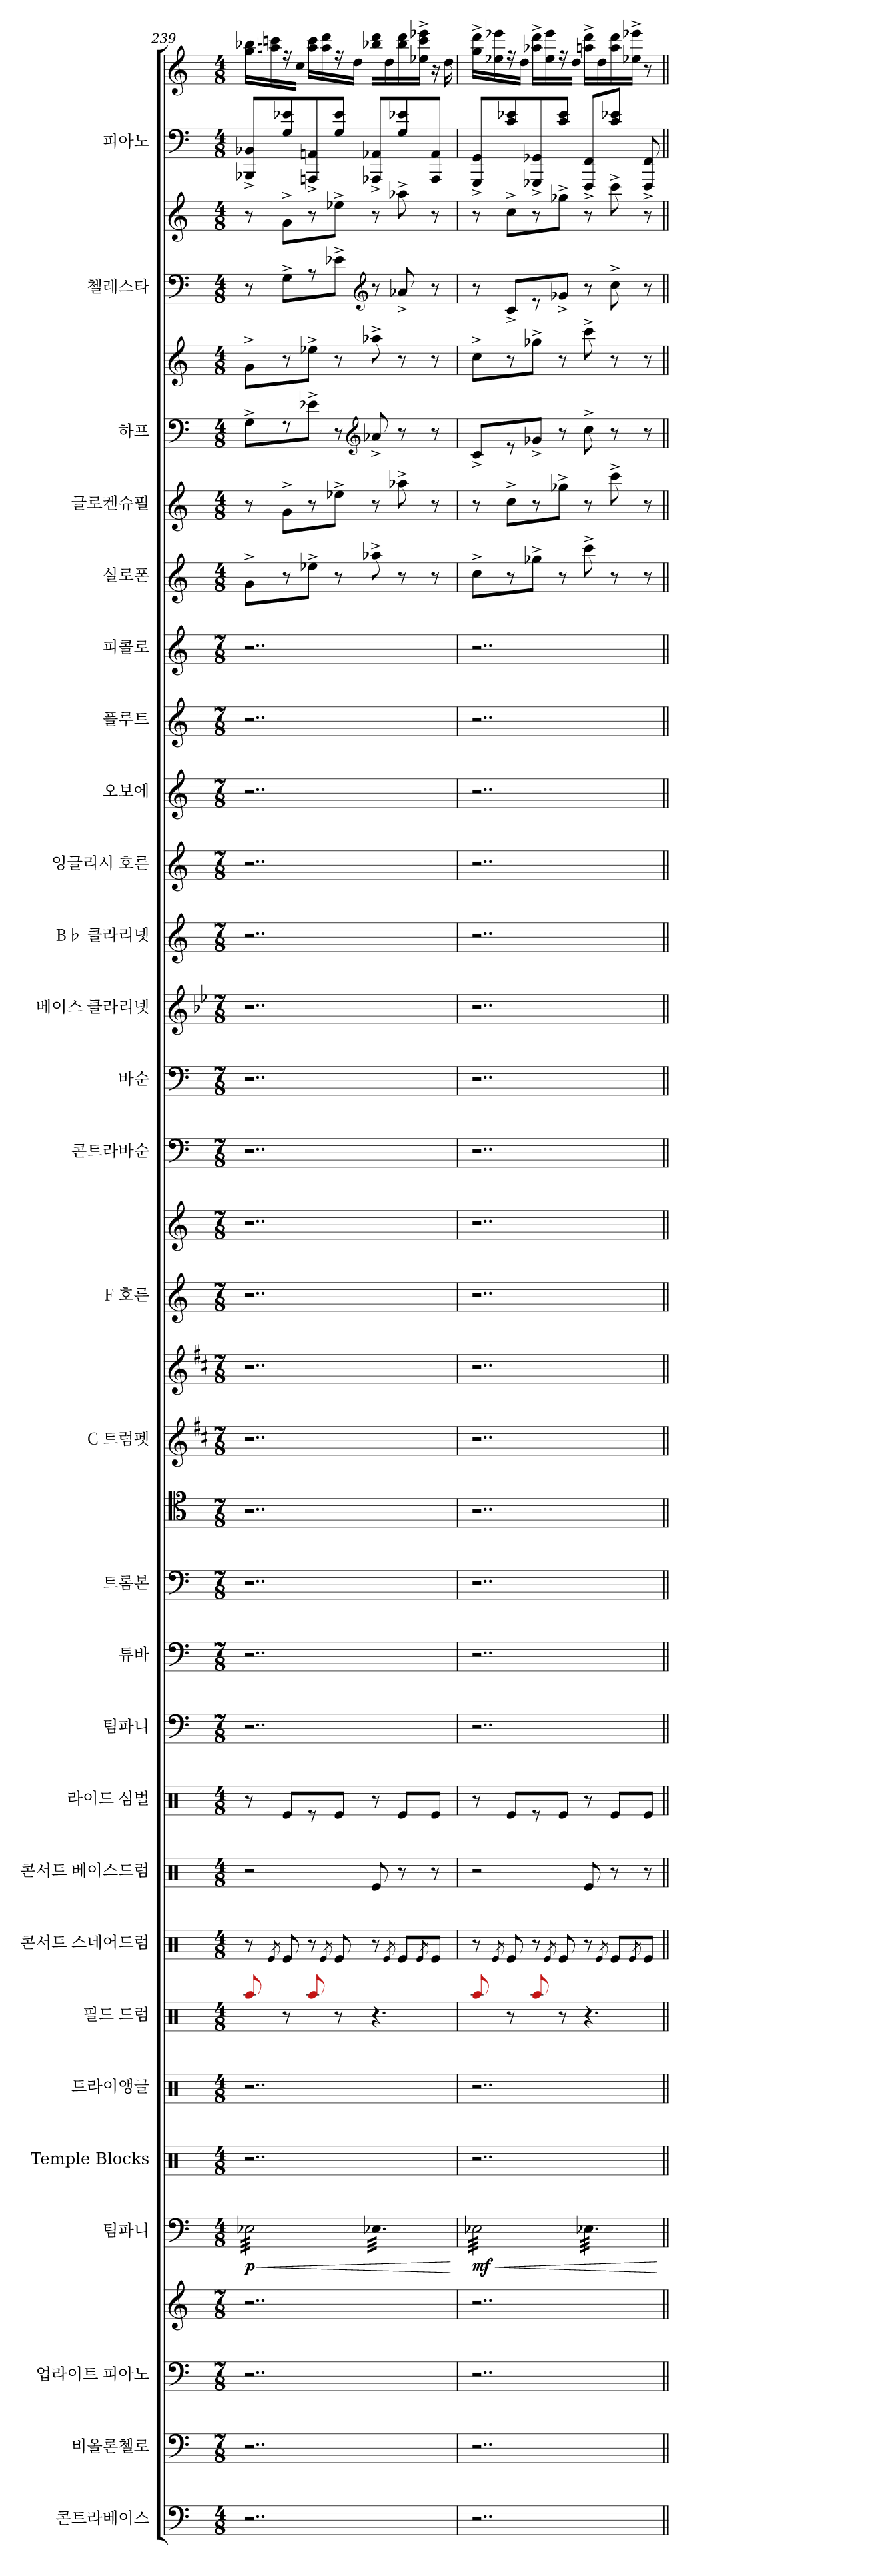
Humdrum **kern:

**kern	**kern	**kern	**kern	**kern	**dynam	**kern	**kern	**kern	**kern	**kern	**kern	**kern	**kern	**kern	**kern	**kern	**kern	**kern	**kern	**kern	**kern	**kern	**kern	**kern	**kern	**kern	**kern	**kern	**kern	**kern	**kern	**kern	**kern	**kern	**kern
*part28	*part27	*part26	*part26	*part25	*part25	*part24	*part23	*part22	*part21	*part20	*part19	*part18	*part17	*part16	*part16	*part15	*part15	*part14	*part14	*part13	*part12	*part11	*part10	*part9	*part8	*part7	*part6	*part5	*part4	*part3	*part3	*part2	*part2	*part1	*part1
*staff35	*staff34	*staff33	*staff32	*staff31	*staff31	*staff30	*staff29	*staff28	*staff27	*staff26	*staff25	*staff24	*staff23	*staff22	*staff21	*staff20	*staff19	*staff18	*staff17	*staff16	*staff15	*staff14	*staff13	*staff12	*staff11	*staff10	*staff9	*staff8	*staff7	*staff6	*staff5	*staff4	*staff3	*staff2	*staff1
*I"콘트라베이스	*I"비올론첼로	*I"업라이트 피아노	*	*I"팀파니	*	*I"Temple Blocks	*I"트라이앵글	*I"필드 드럼	*I"콘서트 스네어드럼	*I"콘서트 베이스드럼	*I"라이드 심벌	*I"팀파니	*I"튜바	*I"트롬본	*	*I"C 트럼펫	*	*I"F 호른	*	*I"콘트라바순	*I"바순	*I"베이스 클라리넷	*I"B♭ 클라리넷	*I"잉글리시 호른	*I"오보에	*I"플루트	*I"피콜로	*I"실로폰	*I"글로켄슈필	*I"하프	*	*I"첼레스타	*	*I"피아노	*
*	*	*	*	*	*	*I'Tmp. Bl.	*	*	*	*	*	*	*	*	*	*	*	*	*	*	*	*	*	*	*	*	*	*	*	*	*	*	*	*	*
*clefF4	*clefF4	*clefF4	*clefG2	*clefF4	*	*clefX	*clefX	*clefX	*clefX	*clefX	*clefX	*clefF4	*clefF4	*clefF4	*clefC4	*clefG2	*clefG2	*clefG2	*clefG2	*clefF4	*clefF4	*clefG2	*clefG2	*clefG2	*clefG2	*clefG2	*clefG2	*clefG2	*clefG2	*clefF4	*clefG2	*clefF4	*clefG2	*clefF4	*clefG2
*ITrd7c12	*	*	*	*	*	*	*	*	*	*	*	*	*	*	*	*ITrd1c2	*ITrd1c2	*ITrd4c7	*ITrd4c7	*ITrd7c12	*	*ITrd8c14	*ITrd1c2	*ITrd4c7	*	*	*ITrd-7c-12	*ITrd-7c-12	*ITrd-14c-24	*	*	*ITrd-7c-12	*ITrd-7c-12	*	*
*k[]	*k[]	*k[]	*k[]	*k[]	*	*k[]	*k[]	*k[]	*k[]	*k[]	*k[]	*k[]	*k[]	*k[]	*k[]	*k[]	*k[]	*k[b-]	*k[b-]	*k[]	*k[]	*k[b-e-]	*k[b-e-]	*k[b-]	*k[]	*k[]	*k[]	*k[]	*k[]	*k[]	*k[]	*k[]	*k[]	*k[]	*k[]
*M4/8+3/8	*M7/8	*M7/8	*M7/8	*M4/8+3/8	*	*M4/8+3/8	*M4/8+3/8	*M4/8+3/8	*M4/8+3/8	*M4/8+3/8	*M4/8+3/8	*M7/8	*M7/8	*M7/8	*M7/8	*M7/8	*M7/8	*M7/8	*M7/8	*M7/8	*M7/8	*M7/8	*M7/8	*M7/8	*M7/8	*M7/8	*M7/8	*M4/8+3/8	*M4/8+3/8	*M4/8+3/8	*M4/8+3/8	*M4/8+3/8	*M4/8+3/8	*M4/8+3/8	*M4/8+3/8
=239	=239	=239	=239	=239	=239	=239	=239	=239	=239	=239	=239	=239	=239	=239	=239	=239	=239	=239	=239	=239	=239	=239	=239	=239	=239	=239	=239	=239	=239	=239	=239	=239	=239	=239	=239
!	!	!	!	!	!LO:HP:b	!	!	!	!	!	!	!	!	!	!	!	!	!	!	!	!	!	!	!	!	!	!	!	!	!	!	!	!	!	!
!	!	!	!	!	!LO:DY:n=1:b	!	!	!	!	!	!	!	!	!	!	!	!	!	!	!	!	!	!	!	!	!	!	!	!	!	!	!	!	!	!
*	*	*	*	*tremolo	*	*	*	*	*	*	*	*	*	*	*	*	*	*	*	*	*	*	*	*	*	*	*	*	*	*	*	*	*	*	*
2..r	2..r	2..r	2..r	32E-X\LLL	< p	2..r	2..r	8aa/	8r	2r	8r	2..r	2..r	2..r	2..r	2..r	2..r	2..r	2..r	2..r	2..r	2..r	2..r	2..r	2..r	2..r	2..r	8gg^\L	8r	8G^\L	8g^\L	8r	8r	8BBB-X/^ 8BB-X/^L	16gg\ 16bb-X\LL
.	.	.	.	32E-X\	.	.	.	.	.	.	.	.	.	.	.	.	.	.	.	.	.	.	.	.	.	.	.	.	.	.	.	.	.	.	.
.	.	.	.	32E-X\	.	.	.	.	.	.	.	.	.	.	.	.	.	.	.	.	.	.	.	.	.	.	.	.	.	.	.	.	.	.	16aan\ 16cccn\
.	.	.	.	32E-X\	.	.	.	.	.	.	.	.	.	.	.	.	.	.	.	.	.	.	.	.	.	.	.	.	.	.	.	.	.	.	.
.	.	.	.	.	.	.	.	.	8qRe/	.	.	.	.	.	.	.	.	.	.	.	.	.	.	.	.	.	.	.	.	.	.	.	.	.	.
.	.	.	.	32E-X\	.	.	.	8r	8Re/	.	8Re/L	.	.	.	.	.	.	.	.	.	.	.	.	.	.	.	.	8r	8ggg^\L	8rF	8r	8g^\L	8gg^\L	8G/ 8e-X/	16r
.	.	.	.	32E-X\	.	.	.	.	.	.	.	.	.	.	.	.	.	.	.	.	.	.	.	.	.	.	.	.	.	.	.	.	.	.	.
.	.	.	.	32E-X\	.	.	.	.	.	.	.	.	.	.	.	.	.	.	.	.	.	.	.	.	.	.	.	.	.	.	.	.	.	.	16cc\JJ
.	.	.	.	32E-X\	.	.	.	.	.	.	.	.	.	.	.	.	.	.	.	.	.	.	.	.	.	.	.	.	.	.	.	.	.	.	.
.	.	.	.	32E-X\	.	.	.	8aa/	8r	.	8r	.	.	.	.	.	.	.	.	.	.	.	.	.	.	.	.	8eee-X^\J	8r	8e-X^\J	8ee-X^\J	8r	8r	8AAAn/^ 8AAn/^	16aa\ 16ccc\LL
.	.	.	.	32E-X\	.	.	.	.	.	.	.	.	.	.	.	.	.	.	.	.	.	.	.	.	.	.	.	.	.	.	.	.	.	.	.
.	.	.	.	32E-X\	.	.	.	.	.	.	.	.	.	.	.	.	.	.	.	.	.	.	.	.	.	.	.	.	.	.	.	.	.	.	16aa\ 16ddd\
.	.	.	.	32E-X\	.	.	.	.	.	.	.	.	.	.	.	.	.	.	.	.	.	.	.	.	.	.	.	.	.	.	.	.	.	.	.
.	.	.	.	.	.	.	.	.	8qRe/	.	.	.	.	.	.	.	.	.	.	.	.	.	.	.	.	.	.	.	.	.	.	.	.	.	.
.	.	.	.	32E-X\	.	.	.	8r	8Re/	.	8Re/J	.	.	.	.	.	.	.	.	.	.	.	.	.	.	.	.	8r	8eeee-X^\J	8r	8r	8ee-X^\J	8eee-X^\J	8G/ 8e-/J	16r
.	.	.	.	32E-X\	.	.	.	.	.	.	.	.	.	.	.	.	.	.	.	.	.	.	.	.	.	.	.	.	.	.	.	.	.	.	.
.	.	.	.	32E-X\	.	.	.	.	.	.	.	.	.	.	.	.	.	.	.	.	.	.	.	.	.	.	.	.	.	.	.	.	.	.	16dd\JJ
.	.	.	.	32E-X\JJJ	.	.	.	.	.	.	.	.	.	.	.	.	.	.	.	.	.	.	.	.	.	.	.	.	.	.	.	.	.	.	.
*	*	*	*	*	*	*	*	*	*	*	*	*	*	*	*	*	*	*	*	*	*	*	*	*	*	*	*	*	*	*clefG2	*	*clefG2	*	*	*
.	.	.	.	32E-X\LLL	.	.	.	4.r	8r	8Re/	8r	.	.	.	.	.	.	.	.	.	.	.	.	.	.	.	.	8aaa-X^\	8r	8a-X^/	8aa-X^\	8r	8r	8AAA-X/^ 8AA-X/^L	16bb-X\ 16ddd\LL
.	.	.	.	32E-X\	.	.	.	.	.	.	.	.	.	.	.	.	.	.	.	.	.	.	.	.	.	.	.	.	.	.	.	.	.	.	.
.	.	.	.	32E-X\	.	.	.	.	.	.	.	.	.	.	.	.	.	.	.	.	.	.	.	.	.	.	.	.	.	.	.	.	.	.	16dd\
.	.	.	.	32E-X\	.	.	.	.	.	.	.	.	.	.	.	.	.	.	.	.	.	.	.	.	.	.	.	.	.	.	.	.	.	.	.
.	.	.	.	.	.	.	.	.	8qRe/	.	.	.	.	.	.	.	.	.	.	.	.	.	.	.	.	.	.	.	.	.	.	.	.	.	.
.	.	.	.	32E-X\	.	.	.	.	8Re/L	8r	8Re/L	.	.	.	.	.	.	.	.	.	.	.	.	.	.	.	.	8r	8aaaa-X^\	8r	8r	8aa-X^/	8aaa-X^\	8G/ 8e-X/	16bb-\ 16ddd\
.	.	.	.	32E-X\	.	.	.	.	.	.	.	.	.	.	.	.	.	.	.	.	.	.	.	.	.	.	.	.	.	.	.	.	.	.	.
.	.	.	.	32E-X\	.	.	.	.	.	.	.	.	.	.	.	.	.	.	.	.	.	.	.	.	.	.	.	.	.	.	.	.	.	.	16ee-X\^ 16ccc\^ 16eee-X\^JJ
.	.	.	.	32E-X\	.	.	.	.	.	.	.	.	.	.	.	.	.	.	.	.	.	.	.	.	.	.	.	.	.	.	.	.	.	.	.
.	.	.	.	.	.	.	.	.	8qRe/	.	.	.	.	.	.	.	.	.	.	.	.	.	.	.	.	.	.	.	.	.	.	.	.	.	.
.	.	.	.	32E-X\	.	.	.	.	8Re/J	8r	8Re/J	.	.	.	.	.	.	.	.	.	.	.	.	.	.	.	.	8r	8r	8r	8r	8r	8r	8AAA-/ 8AA-/J	16r
.	.	.	.	32E-X\	.	.	.	.	.	.	.	.	.	.	.	.	.	.	.	.	.	.	.	.	.	.	.	.	.	.	.	.	.	.	.
.	.	.	.	32E-X\	.	.	.	.	.	.	.	.	.	.	.	.	.	.	.	.	.	.	.	.	.	.	.	.	.	.	.	.	.	.	16dd\
.	.	.	.	32E-X\JJJ	.	.	.	.	.	.	.	.	.	.	.	.	.	.	.	.	.	.	.	.	.	.	.	.	.	.	.	.	.	.	.
.	.	.	.	.	[	.	.	.	.	.	.	.	.	.	.	.	.	.	.	.	.	.	.	.	.	.	.	.	.	.	.	.	.	.	.
=240	=240	=240	=240	=240	=240	=240	=240	=240	=240	=240	=240	=240	=240	=240	=240	=240	=240	=240	=240	=240	=240	=240	=240	=240	=240	=240	=240	=240	=240	=240	=240	=240	=240	=240	=240
!	!	!	!	!	!LO:HP:b	!	!	!	!	!	!	!	!	!	!	!	!	!	!	!	!	!	!	!	!	!	!	!	!	!	!	!	!	!	!
!	!	!	!	!	!LO:DY:n=1:b	!	!	!	!	!	!	!	!	!	!	!	!	!	!	!	!	!	!	!	!	!	!	!	!	!	!	!	!	!	!
2..r	2..r	2..r	2..r	32E-X\LLL	< mf	2..r	2..r	8aa/	8r	2r	8r	2..r	2..r	2..r	2..r	2..r	2..r	2..r	2..r	2..r	2..r	2..r	2..r	2..r	2..r	2..r	2..r	8ccc^\L	8r	8c^/L	8cc^\L	8r	8r	8GGG/^ 8GG/^L	16gg\^ 16ddd\^LL
.	.	.	.	32E-X\	.	.	.	.	.	.	.	.	.	.	.	.	.	.	.	.	.	.	.	.	.	.	.	.	.	.	.	.	.	.	.
.	.	.	.	32E-X\	.	.	.	.	.	.	.	.	.	.	.	.	.	.	.	.	.	.	.	.	.	.	.	.	.	.	.	.	.	.	16ee-X\ 16eee-X\
.	.	.	.	32E-X\	.	.	.	.	.	.	.	.	.	.	.	.	.	.	.	.	.	.	.	.	.	.	.	.	.	.	.	.	.	.	.
.	.	.	.	.	.	.	.	.	8qRe/	.	.	.	.	.	.	.	.	.	.	.	.	.	.	.	.	.	.	.	.	.	.	.	.	.	.
.	.	.	.	32E-X\	.	.	.	8r	8Re/	.	8Re/L	.	.	.	.	.	.	.	.	.	.	.	.	.	.	.	.	8r	8cccc^\L	8re	8r	8cc^/L	8ccc^\L	8c/ 8e-X/	16r
.	.	.	.	32E-X\	.	.	.	.	.	.	.	.	.	.	.	.	.	.	.	.	.	.	.	.	.	.	.	.	.	.	.	.	.	.	.
.	.	.	.	32E-X\	.	.	.	.	.	.	.	.	.	.	.	.	.	.	.	.	.	.	.	.	.	.	.	.	.	.	.	.	.	.	16dd\JJ
.	.	.	.	32E-X\	.	.	.	.	.	.	.	.	.	.	.	.	.	.	.	.	.	.	.	.	.	.	.	.	.	.	.	.	.	.	.
.	.	.	.	32E-X\	.	.	.	8aa/	8r	.	8r	.	.	.	.	.	.	.	.	.	.	.	.	.	.	.	.	8ggg-X^\J	8r	8g-X^/J	8gg-X^\J	8r	8r	8GGG-X/^ 8GG-X/^	16aa-X\^ 16ddd\^LL
.	.	.	.	32E-X\	.	.	.	.	.	.	.	.	.	.	.	.	.	.	.	.	.	.	.	.	.	.	.	.	.	.	.	.	.	.	.
.	.	.	.	32E-X\	.	.	.	.	.	.	.	.	.	.	.	.	.	.	.	.	.	.	.	.	.	.	.	.	.	.	.	.	.	.	16ee-\ 16eee-\
.	.	.	.	32E-X\	.	.	.	.	.	.	.	.	.	.	.	.	.	.	.	.	.	.	.	.	.	.	.	.	.	.	.	.	.	.	.
.	.	.	.	.	.	.	.	.	8qRe/	.	.	.	.	.	.	.	.	.	.	.	.	.	.	.	.	.	.	.	.	.	.	.	.	.	.
.	.	.	.	32E-X\	.	.	.	8r	8Re/	.	8Re/J	.	.	.	.	.	.	.	.	.	.	.	.	.	.	.	.	8r	8gggg-X^\J	8r	8r	8gg-X^/J	8ggg-X^\J	8c/ 8e-/J	16r
.	.	.	.	32E-X\	.	.	.	.	.	.	.	.	.	.	.	.	.	.	.	.	.	.	.	.	.	.	.	.	.	.	.	.	.	.	.
.	.	.	.	32E-X\	.	.	.	.	.	.	.	.	.	.	.	.	.	.	.	.	.	.	.	.	.	.	.	.	.	.	.	.	.	.	16dd\JJ
.	.	.	.	32E-X\JJJ	.	.	.	.	.	.	.	.	.	.	.	.	.	.	.	.	.	.	.	.	.	.	.	.	.	.	.	.	.	.	.
.	.	.	.	32E-X\LLL	.	.	.	4.r	8r	8Re/	8r	.	.	.	.	.	.	.	.	.	.	.	.	.	.	.	.	8cccc^\	8r	8cc^\	8ccc^\	8r	8r	8FFF/^ 8FF/^L	16aan\^ 16ddd\^LL
.	.	.	.	32E-X\	.	.	.	.	.	.	.	.	.	.	.	.	.	.	.	.	.	.	.	.	.	.	.	.	.	.	.	.	.	.	.
.	.	.	.	32E-X\	.	.	.	.	.	.	.	.	.	.	.	.	.	.	.	.	.	.	.	.	.	.	.	.	.	.	.	.	.	.	16dd\
.	.	.	.	32E-X\	.	.	.	.	.	.	.	.	.	.	.	.	.	.	.	.	.	.	.	.	.	.	.	.	.	.	.	.	.	.	.
.	.	.	.	.	.	.	.	.	8qRe/	.	.	.	.	.	.	.	.	.	.	.	.	.	.	.	.	.	.	.	.	.	.	.	.	.	.
.	.	.	.	32E-X\	.	.	.	.	8Re/L	8r	8Re/L	.	.	.	.	.	.	.	.	.	.	.	.	.	.	.	.	8r	8ccccc^\	8r	8r	8ccc^\	8cccc^\	8c/ 8e-X/J	16aa\ 16ddd\
.	.	.	.	32E-X\	.	.	.	.	.	.	.	.	.	.	.	.	.	.	.	.	.	.	.	.	.	.	.	.	.	.	.	.	.	.	.
.	.	.	.	32E-X\	.	.	.	.	.	.	.	.	.	.	.	.	.	.	.	.	.	.	.	.	.	.	.	.	.	.	.	.	.	.	16ee-X\^ 16eee-X\^JJ
.	.	.	.	32E-X\	.	.	.	.	.	.	.	.	.	.	.	.	.	.	.	.	.	.	.	.	.	.	.	.	.	.	.	.	.	.	.
.	.	.	.	.	.	.	.	.	8qRe/	.	.	.	.	.	.	.	.	.	.	.	.	.	.	.	.	.	.	.	.	.	.	.	.	.	.
.	.	.	.	32E-X\	.	.	.	.	8Re/J	8r	8Re/J	.	.	.	.	.	.	.	.	.	.	.	.	.	.	.	.	8r	8r	8r	8r	8r	8r	8FFF/^ 8FF/^	8r
.	.	.	.	32E-X\	.	.	.	.	.	.	.	.	.	.	.	.	.	.	.	.	.	.	.	.	.	.	.	.	.	.	.	.	.	.	.
.	.	.	.	32E-X\	.	.	.	.	.	.	.	.	.	.	.	.	.	.	.	.	.	.	.	.	.	.	.	.	.	.	.	.	.	.	.
.	.	.	.	32E-X\JJJ	.	.	.	.	.	.	.	.	.	.	.	.	.	.	.	.	.	.	.	.	.	.	.	.	.	.	.	.	.	.	.
*	*	*	*	*Xtremolo	*	*	*	*	*	*	*	*	*	*	*	*	*	*	*	*	*	*	*	*	*	*	*	*	*	*	*	*	*	*	*
.	.	.	.	.	[	.	.	.	.	.	.	.	.	.	.	.	.	.	.	.	.	.	.	.	.	.	.	.	.	.	.	.	.	.	.
=||	=||	=||	=||	=||	=||	=||	=||	=||	=||	=||	=||	=||	=||	=||	=||	=||	=||	=||	=||	=||	=||	=||	=||	=||	=||	=||	=||	=||	=||	=||	=||	=||	=||	=||	=||
*-	*-	*-	*-	*-	*-	*-	*-	*-	*-	*-	*-	*-	*-	*-	*-	*-	*-	*-	*-	*-	*-	*-	*-	*-	*-	*-	*-	*-	*-	*-	*-	*-	*-	*-	*-
